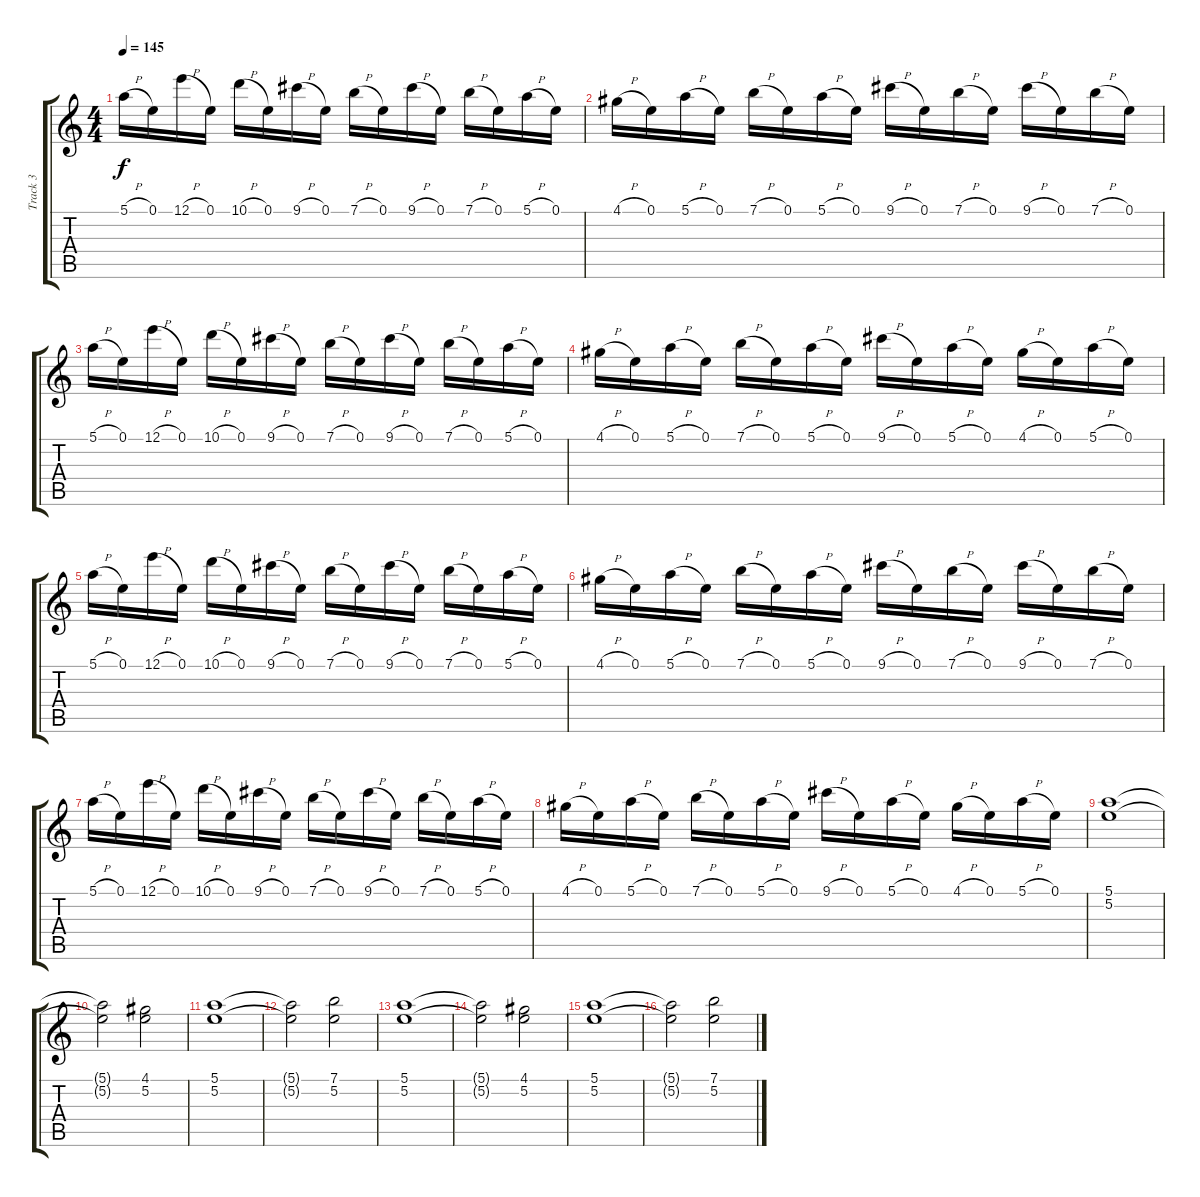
\track ("Track 3" "Track 3") {instrument distortionguitar}
\staff {score tabs}
\tuning (E4 B3 G3 D3 A2 E2) {hide}
\ts (4 4)
\tempo 145
\clef g2
\ks c
5.1{h}.16{dy f} 0.1.16 12.1{h}.16 0.1.16 10.1{h}.16 0.1.16 9.1{h}.16 0.1.16 7.1{h}.16 0.1.16 9.1{h}.16 0.1.16 7.1{h}.16 0.1.16 5.1{h}.16 0.1.16 |
4.1{h}.16 0.1.16 5.1{h}.16 0.1.16 7.1{h}.16 0.1.16 5.1{h}.16 0.1.16 9.1{h}.16 0.1.16 7.1{h}.16 0.1.16 9.1{h}.16 0.1.16 7.1{h}.16 0.1.16 |
5.1{h}.16 0.1.16 12.1{h}.16 0.1.16 10.1{h}.16 0.1.16 9.1{h}.16 0.1.16 7.1{h}.16 0.1.16 9.1{h}.16 0.1.16 7.1{h}.16 0.1.16 5.1{h}.16 0.1.16 |
4.1{h}.16 0.1.16 5.1{h}.16 0.1.16 7.1{h}.16 0.1.16 5.1{h}.16 0.1.16 9.1{h}.16 0.1.16 5.1{h}.16 0.1.16 4.1{h}.16 0.1.16 5.1{h}.16 0.1.16 |
5.1{h}.16 0.1.16 12.1{h}.16 0.1.16 10.1{h}.16 0.1.16 9.1{h}.16 0.1.16 7.1{h}.16 0.1.16 9.1{h}.16 0.1.16 7.1{h}.16 0.1.16 5.1{h}.16 0.1.16 |
4.1{h}.16 0.1.16 5.1{h}.16 0.1.16 7.1{h}.16 0.1.16 5.1{h}.16 0.1.16 9.1{h}.16 0.1.16 7.1{h}.16 0.1.16 9.1{h}.16 0.1.16 7.1{h}.16 0.1.16 |
5.1{h}.16 0.1.16 12.1{h}.16 0.1.16 10.1{h}.16 0.1.16 9.1{h}.16 0.1.16 7.1{h}.16 0.1.16 9.1{h}.16 0.1.16 7.1{h}.16 0.1.16 5.1{h}.16 0.1.16 |
4.1{h}.16 0.1.16 5.1{h}.16 0.1.16 7.1{h}.16 0.1.16 5.1{h}.16 0.1.16 9.1{h}.16 0.1.16 5.1{h}.16 0.1.16 4.1{h}.16 0.1.16 5.1{h}.16 0.1.16 |
(5.1 5.2).1 |
(5.1{t} 5.2{t}).2 (4.1 5.2).2 |
(5.1 5.2).1 |
(5.1{t} 5.2{t}).2 (7.1 5.2).2 |
(5.1 5.2).1 |
(5.1{t} 5.2{t}).2 (4.1 5.2).2 |
(5.1 5.2).1 |
(5.1{t} 5.2{t}).2 (7.1 5.2).2
